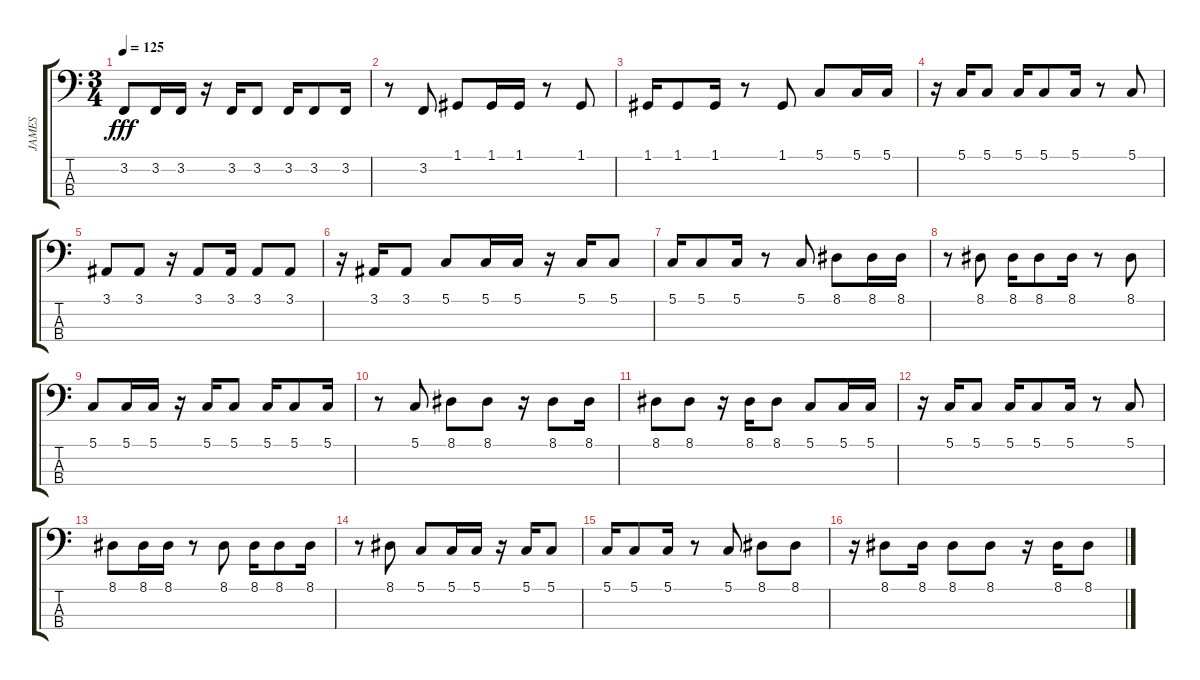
\track ("JAMES" "JAMES") {instrument distortionguitar}
\staff {score tabs}
\tuning (G1 D1 A0 E0) {hide}
\ts (3 4)
\tempo 125
\clef f4
\ks c
3.2.8{dy fff} 3.2.16 3.2.16 r.16 3.2.16 3.2.8 3.2.16 3.2.8 3.2.16 |
r.8 3.2.8 1.1.8 1.1.16 1.1.16 r.8 1.1.8 |
1.1.16 1.1.8 1.1.16 r.8 1.1.8 5.1.8 5.1.16 5.1.16 |
r.16 5.1.16 5.1.8 5.1.16 5.1.8 5.1.16 r.8 5.1.8 |
3.1.8 3.1.8 r.16 3.1.8 3.1.16 3.1.8 3.1.8 |
r.16 3.1.16 3.1.8 5.1.8 5.1.16 5.1.16 r.16 5.1.16 5.1.8 |
5.1.16 5.1.8 5.1.16 r.8 5.1.8 8.1.8 8.1.16 8.1.16 |
r.8 8.1.8 8.1.16 8.1.8 8.1.16 r.8 8.1.8 |
5.1.8 5.1.16 5.1.16 r.16 5.1.16 5.1.8 5.1.16 5.1.8 5.1.16 |
r.8 5.1.8 8.1.8 8.1.8 r.16 8.1.8 8.1.16 |
8.1.8 8.1.8 r.16 8.1.16 8.1.8 5.1.8 5.1.16 5.1.16 |
r.16 5.1.16 5.1.8 5.1.16 5.1.8 5.1.16 r.8 5.1.8 |
8.1.8 8.1.16 8.1.16 r.8 8.1.8 8.1.16 8.1.8 8.1.16 |
r.8 8.1.8 5.1.8 5.1.16 5.1.16 r.16 5.1.16 5.1.8 |
5.1.16 5.1.8 5.1.16 r.8 5.1.8 8.1.8 8.1.8 |
r.16 8.1.8 8.1.16 8.1.8 8.1.8 r.16 8.1.16 8.1.8
